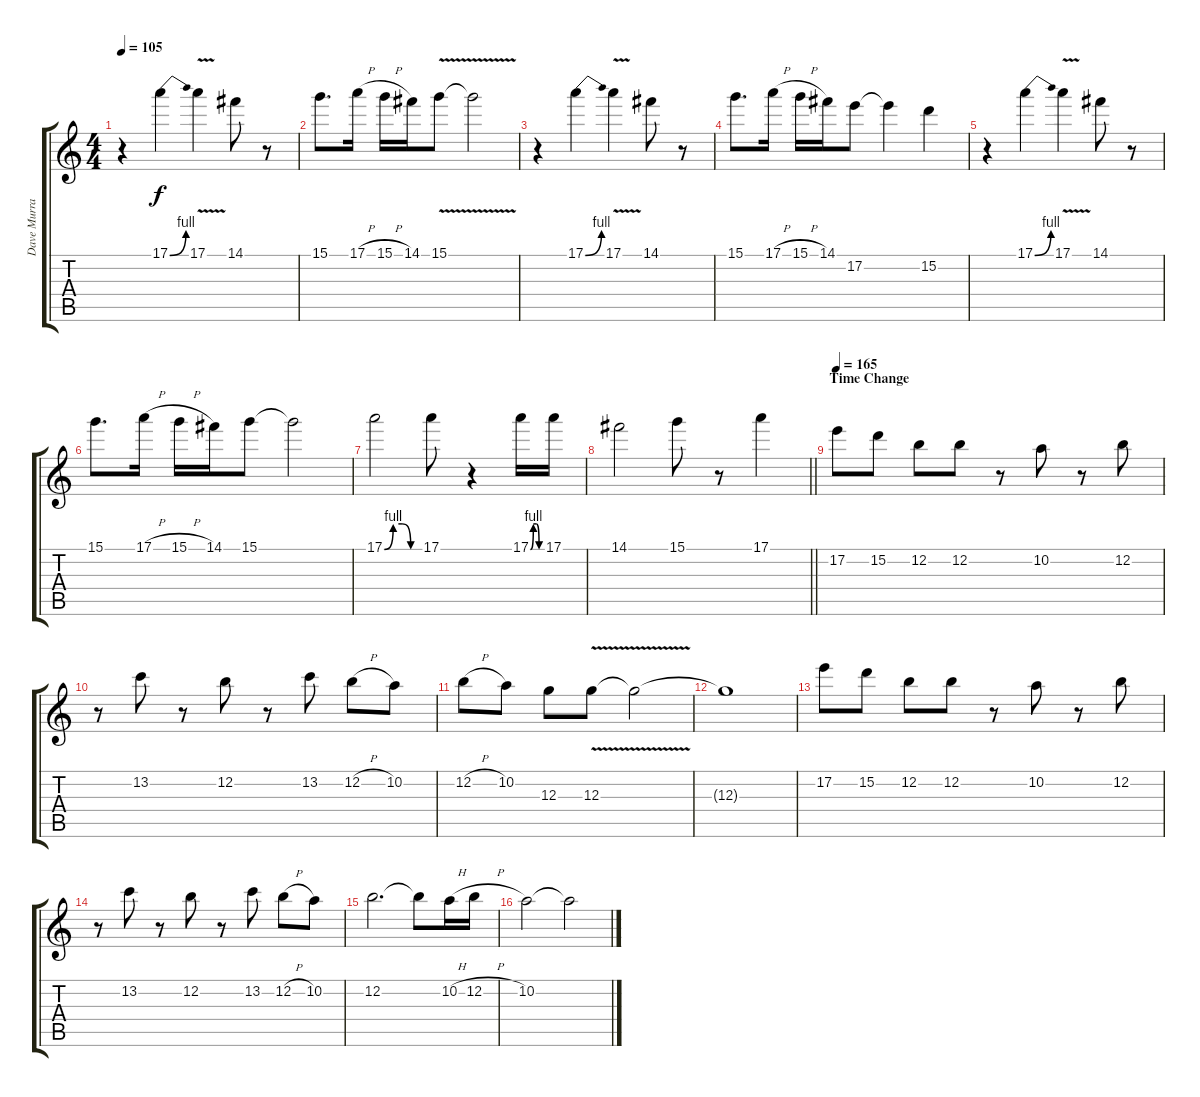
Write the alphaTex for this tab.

\track ("Dave Murray" "Dave Murra") {instrument distortionguitar}
\staff {score tabs}
\tuning (E4 B3 G3 D3 A2 E2) {hide}
\ts (4 4)
\tempo 105
\clef g2
\ks c
r.4{dy f} 17.1{be (bend 0 0 60 4)}.4 17.1{v}.4 14.1.8 r.8 |
15.1.8{d} 17.1{h}.16 15.1{h}.16 14.1.16 15.1{v}.8 15.1{t}.2 |
r.4 17.1{be (bend 0 0 60 4)}.4 17.1{v}.4 14.1.8 r.8 |
15.1.8{d} 17.1{h}.16 15.1{h}.16 14.1.16 17.2.8 17.2{t}.4 15.2.4 |
r.4 17.1{be (bend 0 0 60 4)}.4 17.1{v}.4 14.1.8 r.8 |
15.1.8{d} 17.1{h}.16 15.1{h}.16 14.1.16 15.1.8 15.1{t}.2 |
17.1{be (custom 0 0 15 4 30 4 45 0 60 0)}.2 17.1.8 r.4 17.1{be (custom 0 0 15 4 30 4 45 0 60 0)}.16 17.1.16 |
\barLineRight lightlight
14.1.2 15.1.8 r.8 17.1.4 |
\section ("" "Time Change")
\tempo 165
17.2.8 15.2.8 12.2.8 12.2.8 r.8 10.2.8 r.8 12.2.8 |
r.8 13.2.8 r.8 12.2.8 r.8 13.2.8 12.2{h}.8 10.2.8 |
12.2{h}.8 10.2.8 12.3.8 12.3{v}.8 12.3{t}.2 |
12.3{t}.1 |
17.2.8 15.2.8 12.2.8 12.2.8 r.8 10.2.8 r.8 12.2.8 |
r.8 13.2.8 r.8 12.2.8 r.8 13.2.8 12.2{h}.8 10.2.8 |
12.2.2{d} 12.2{t}.8 10.2{h}.16 12.2{h}.16 |
10.2.2 10.2{t}.2
